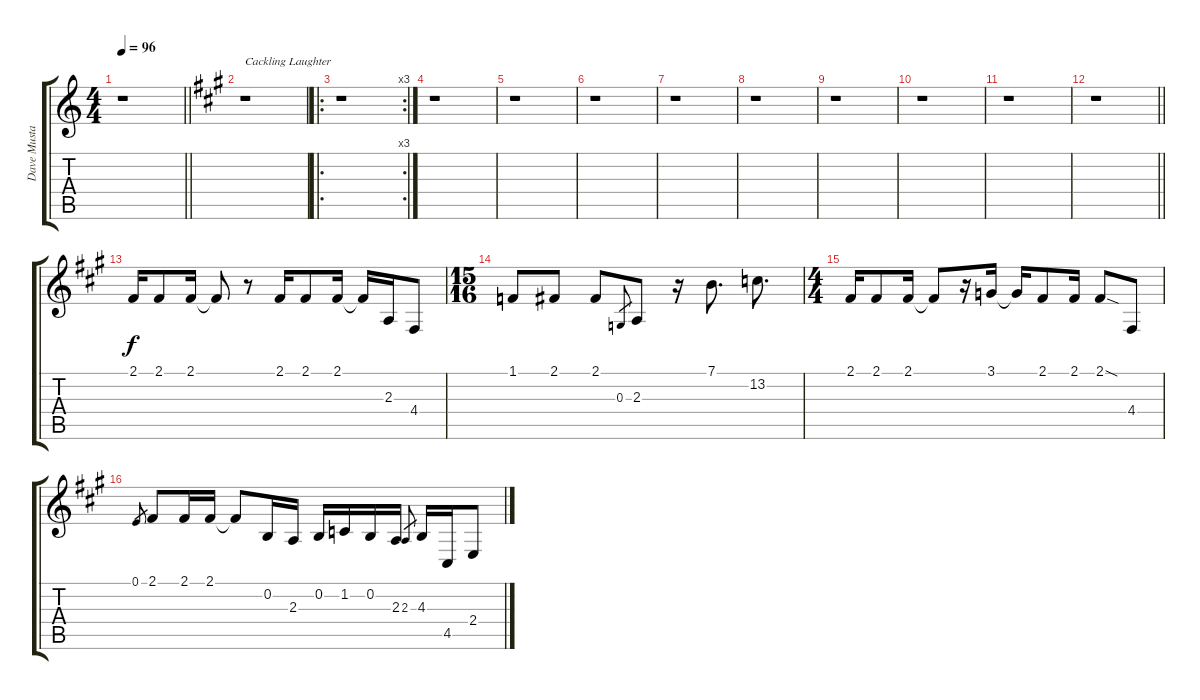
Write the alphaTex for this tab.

\track ("Dave Mustaine (Vocals)" "Dave Musta") {instrument pad7halo}
\staff {score tabs}
\tuning (E4 B3 G3 D3 A2 E2) {hide}
\ts (4 4)
\tempo 96
\clef g2
\barLineRight lightlight
\ks c
r.1{dy f instrument pad7halo} |
\ks f#minor
r.1{txt "Cackling Laughter"} |
\ro
\rc 3
r.1 |
r.1 |
r.1 |
r.1 |
r.1 |
r.1 |
r.1 |
r.1 |
r.1 |
\barLineRight lightlight
r.1 |
2.1.16 2.1.8 2.1.16 2.1{t}.8 r.8 2.1.16 2.1.8 2.1.16 2.1{t}.16 2.3.16 4.4.8 |
\ts (15 16)
1.1.8 2.1.8 2.1.8 0.3.8{gr} 2.3.8 r.16 7.1.8{d} 13.2.8{d} |
\ts (4 4)
2.1.16 2.1.8 2.1.16 2.1{t}.8 r.16 3.1.16 3.1{t}.16 2.1.8 2.1.16 2.1{sod}.8 4.4.8 |
0.1.8{gr} 2.1.8 2.1.16 2.1.16 2.1{t}.8 0.2.16 2.3.16 0.2.16 1.2.16 0.2.16 2.3.16 2.3.8{gr} 4.3.16 4.5.16 2.4.8
